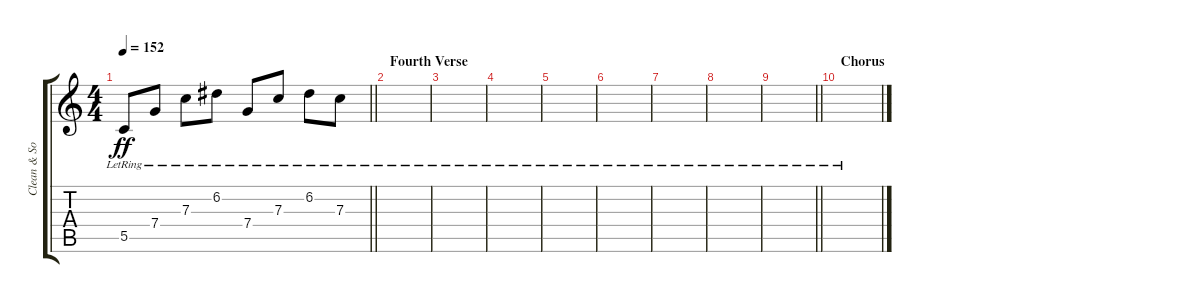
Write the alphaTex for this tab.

\track ("Clean & Solo" "Clean & So") {instrument electricguitarclean}
\staff {score tabs}
\tuning (D4 A3 F3 C3 G2 D2) {hide}
\ts (4 4)
\tempo 152
\clef g2
\barLineRight lightlight
\ks c
5.5{lr}.8{dy ff} 7.4{lr}.8 7.3{lr}.8 6.2{lr}.8 7.4{lr}.8 7.3{lr}.8 6.2{lr}.8 7.3{lr}.8 |
\section ("" "Fourth Verse")
|
|
|
|
|
|
|
\barLineRight lightlight
|
\section ("" "Chorus")
